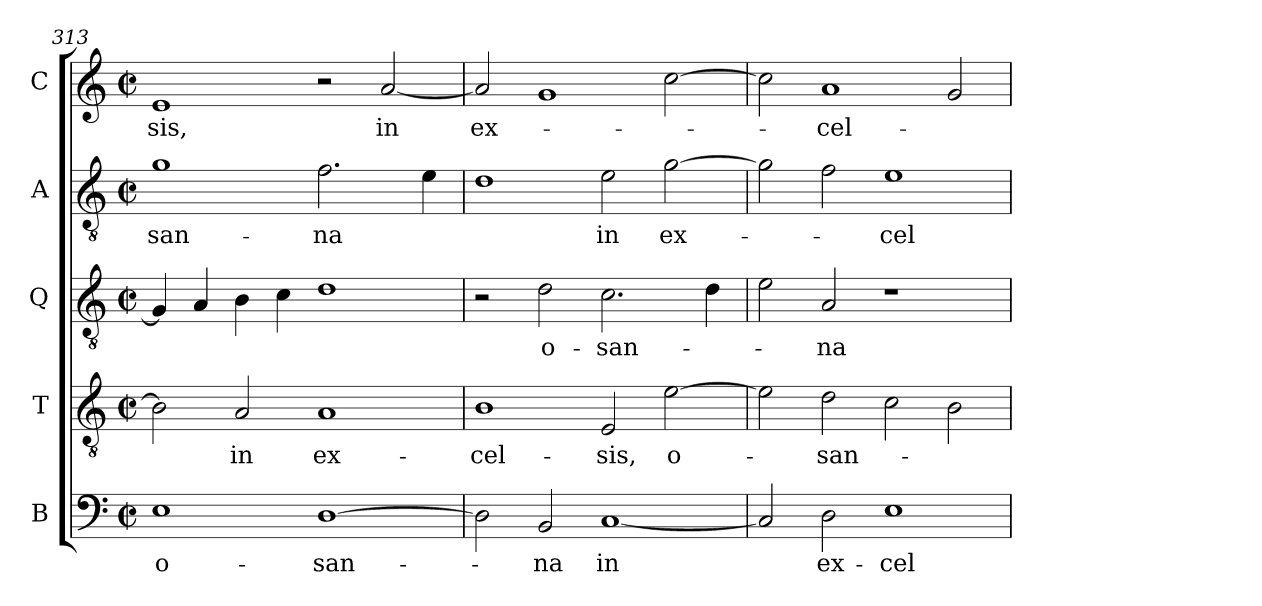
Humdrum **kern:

**kern	**text	**kern	**text	**kern	**text	**kern	**text	**kern	**text
*part5	*part5	*part4	*part4	*part3	*part3	*part2	*part2	*part1	*part1
*staff5	*staff5	*staff4	*staff4	*staff3	*staff3	*staff2	*staff2	*staff1	*staff1
*I"B	*	*I"T	*	*I"Q	*	*I"A	*	*I"C	*
*I'B	*	*I'T	*	*I'Q	*	*I'A	*	*I'C	*
*clefF4	*	*clefGv2	*	*clefGv2	*	*clefGv2	*	*clefG2	*
*M2/2	*	*M2/2	*	*M2/2	*	*M2/2	*	*M2/2	*
*met(c|)	*	*met(c|)	*	*met(c|)	*	*met(c|)	*	*met(c|)	*
=313	=313	=313	=313	=313	=313	=313	=313	=313	=313
!	!LO:LY:b:rj	!	!	!	!	!	!LO:LY:b:cj	!	!LO:LY:b:cj
1E	o-	2B\]	.	4G/]	.	1g	-san-	1e	-sis,
.	.	.	.	4A/	.	.	.	.	.
!	!	!	!LO:LY:b:cj	!	!	!	!	!	!
.	.	2A/	in	4B\	.	.	.	.	.
.	.	.	.	4c\	.	.	.	.	.
!	!LO:LY:b:cj	!	!LO:LY:b:cj	!	!	!	!LO:LY:b:cj	!	!
[>1D	-san-	1A	ex-	1d	.	2.f\	-na	2r	.
!	!	!	!	!	!	!	!	!	!LO:LY:b:cj
.	.	.	.	.	.	.	.	[>2a/	in
.	.	.	.	.	.	4e\	.	.	.
!!LO:PB:g=z
=314	=314	=314	=314	=314	=314	=314	=314	=314	=314
!	!	!	!LO:LY:b:cj	!	!	!	!	!	!LO:LY:b:cj
2D\]	.	1B	-cel-	2r	.	1d	.	2a/]	ex-
!	!LO:LY:b:cj	!	!	!	!LO:LY:b:cj	!	!	!	!
2BB/	-na	.	.	2d\	o-	.	.	1g	.
!	!LO:LY:b:cj	!	!LO:LY:b:cj	!	!LO:LY:b:cj	!	!LO:LY:b:cj	!	!
[<1C	in	2E/	-sis,	2.c\	-san-	2e\	in	.	.
!	!	!	!LO:LY:b:cj	!	!	!	!LO:LY:b:cj	!	!
.	.	[>2e\	o-	.	.	[>2g\	ex-	[>2cc\	.
.	.	.	.	4d\	.	.	.	.	.
=315	=315	=315	=315	=315	=315	=315	=315	=315	=315
2C/]	.	2e\]	.	2e\	.	2g\]	.	2cc\]	.
!	!LO:LY:b:cj	!	!LO:LY:b:cj	!	!LO:LY:b:cj	!	!	!	!LO:LY:b:cj
2D\	ex-	2d\	-san-	2A/	-na	2f\	.	1a	-cel-
!	!LO:LY:b:cj	!	!	!	!	!	!LO:LY:b:cj	!	!
1E	-cel-	2c\	.	1r	.	1e	-cel-	.	.
.	.	2B\	.	.	.	.	.	2g/	.
=	=	=	=	=	=	=	=	=	=
*-	*-	*-	*-	*-	*-	*-	*-	*-	*-
